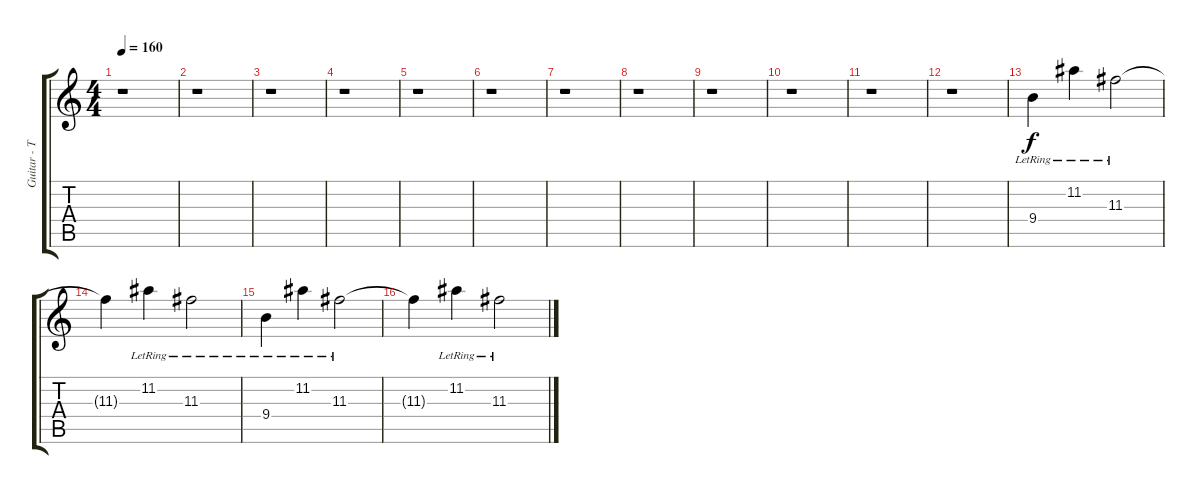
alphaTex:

\track ("Guitar - Tom Mattew Delonge" "Guitar - T") {instrument acousticguitarsteel}
\staff {score tabs}
\tuning (E4 B3 G3 D3 A2 E2) {hide}
\ts (4 4)
\tempo 160
\clef g2
\ks c
r.1{dy f} |
r.1 |
r.1 |
r.1 |
r.1 |
r.1 |
r.1 |
r.1 |
r.1 |
r.1 |
r.1 |
r.1 |
9.4{lr}.4 11.2{lr}.4 11.3{lr}.2 |
11.3{t}.4 11.2{lr}.4 11.3{lr}.2 |
9.4{lr}.4 11.2{lr}.4 11.3{lr}.2 |
11.3{t}.4 11.2{lr}.4 11.3{lr}.2
